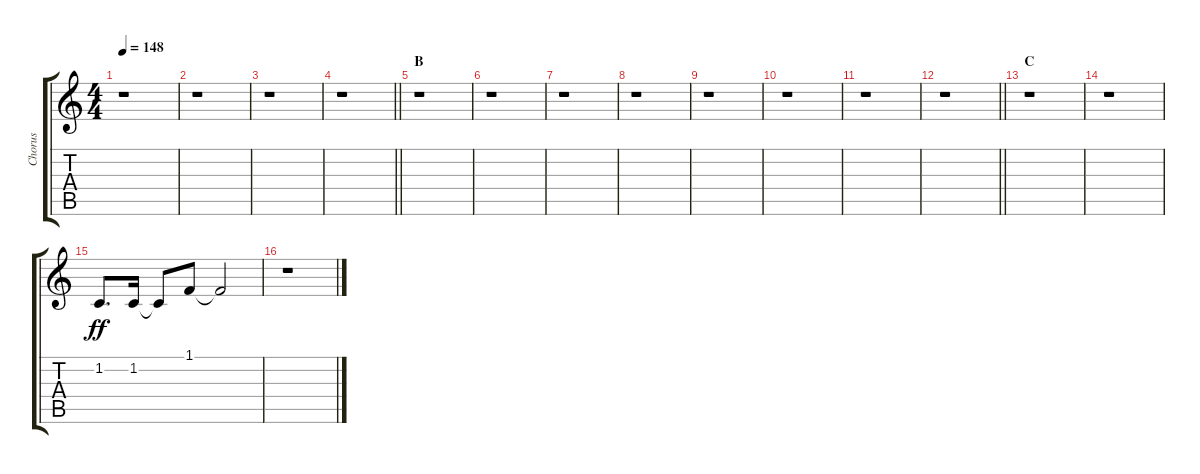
\track ("Chorus" "Chorus") {instrument voiceoohs}
\staff {score tabs}
\tuning (E4 B3 G3 D3 A2 E2) {hide}
\ts (4 4)
\tempo 148
\clef g2
\ks c
r.1{dy ff} |
r.1 |
r.1 |
\barLineRight lightlight
r.1 |
\section ("" "B")
r.1 |
r.1 |
r.1 |
r.1 |
r.1 |
r.1 |
r.1 |
\barLineRight lightlight
r.1 |
\section ("" "C")
r.1 |
r.1 |
1.2.8{d} 1.2.16 1.2{t}.8 1.1.8 1.1{t}.2 |
r.1
